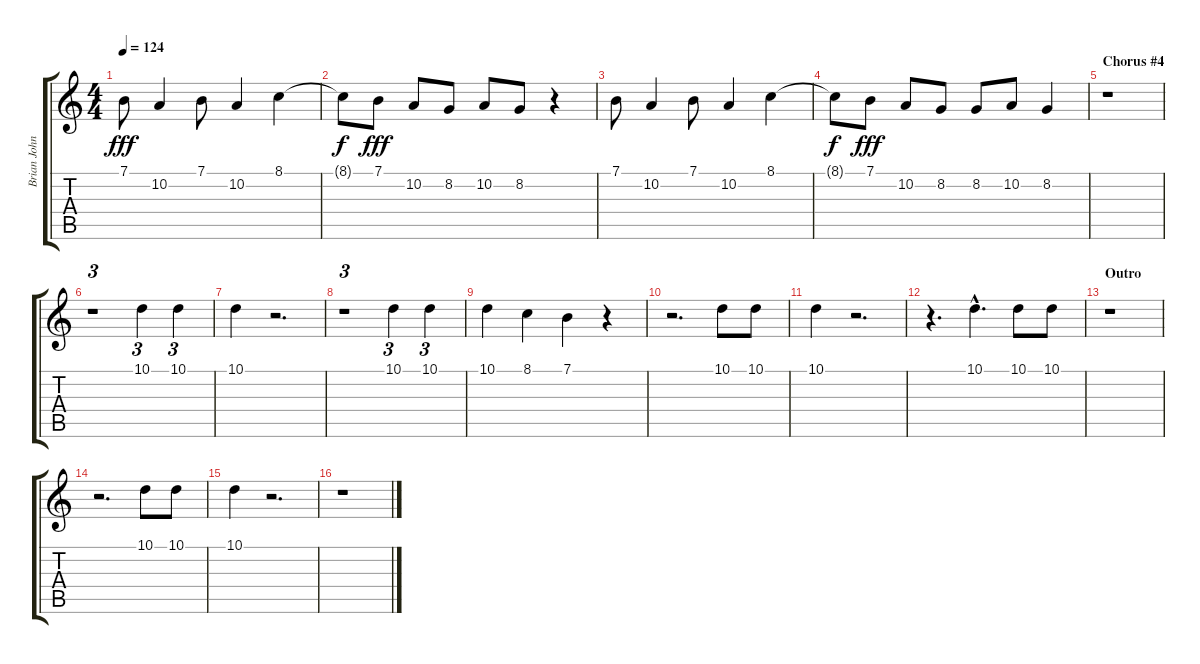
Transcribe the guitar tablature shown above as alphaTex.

\track ("Brian Johnson" "Brian John") {instrument harmonica}
\staff {score tabs}
\tuning (E4 B3 G3 D3 A2 E2) {hide}
\ts (4 4)
\tempo 124
\clef g2
\ks c
7.1.8{dy fff} 10.2.4 7.1.8 10.2.4 8.1.4 |
8.1{t}.8{dy f} 7.1.8{dy fff} 10.2.8 8.2.8 10.2.8 8.2.8 r.4 |
7.1.8 10.2.4 7.1.8 10.2.4 8.1.4 |
8.1{t}.8{dy f} 7.1.8{dy fff} 10.2.8 8.2.8 8.2.8 10.2.8 8.2.4 |
\section ("" "Chorus #4")
r.1 |
r.1{tu (3 2)} 10.1.4{tu (3 2)} 10.1.4{tu (3 2)} |
10.1.4 r.2{d} |
r.1{tu (3 2)} 10.1.4{tu (3 2)} 10.1.4{tu (3 2)} |
10.1.4 8.1.4 7.1.4 r.4 |
r.2{d} 10.1.8 10.1.8 |
10.1.4 r.2{d} |
r.4{d} 10.1{hac}.4{d} 10.1.8 10.1.8 |
\section ("" "Outro")
r.1 |
r.2{d} 10.1.8 10.1.8 |
10.1.4 r.2{d} |
r.1
